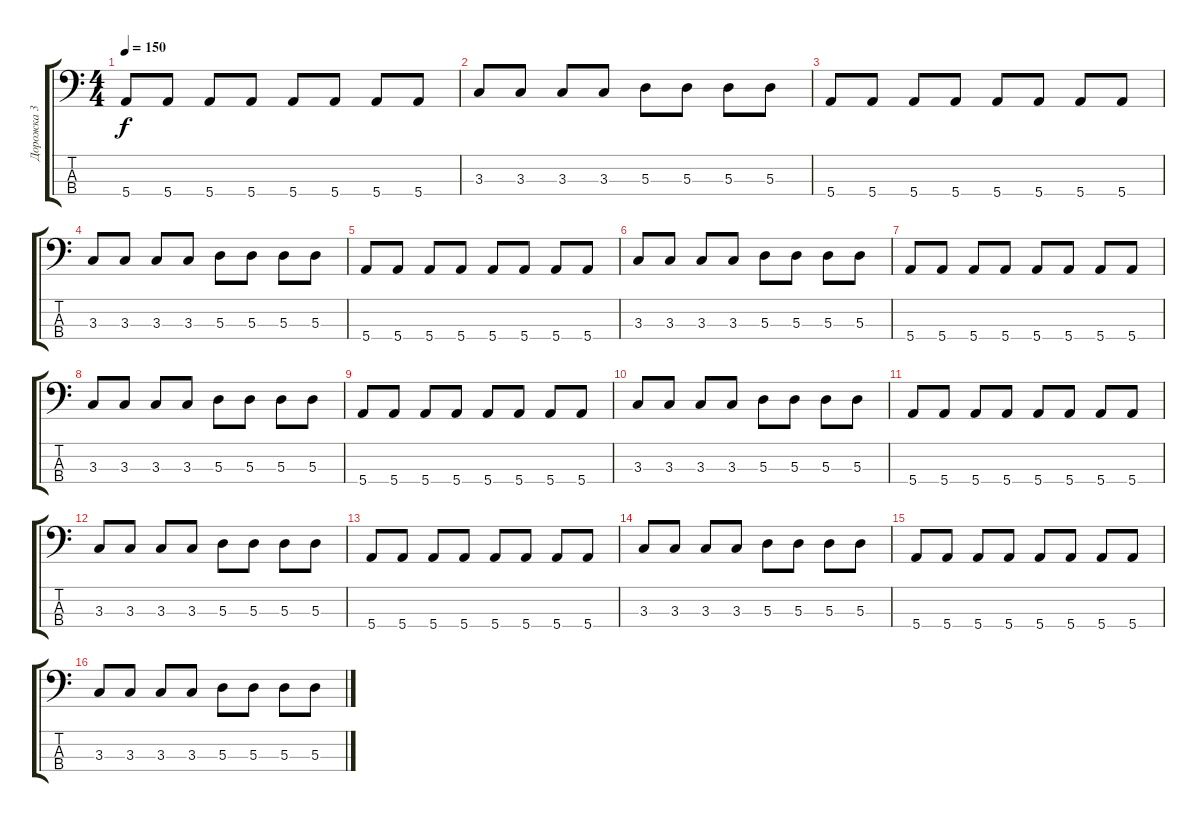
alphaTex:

\track ("Дорожка 3" "Дорожка 3") {instrument electricbassfinger}
\staff {score tabs}
\tuning (G2 D2 A1 E1) {hide}
\ts (4 4)
\tempo 150
\clef f4
\ks c
5.4.8{dy f} 5.4.8 5.4.8 5.4.8 5.4.8 5.4.8 5.4.8 5.4.8 |
3.3.8 3.3.8 3.3.8 3.3.8 5.3.8 5.3.8 5.3.8 5.3.8 |
5.4.8 5.4.8 5.4.8 5.4.8 5.4.8 5.4.8 5.4.8 5.4.8 |
3.3.8 3.3.8 3.3.8 3.3.8 5.3.8 5.3.8 5.3.8 5.3.8 |
5.4.8 5.4.8 5.4.8 5.4.8 5.4.8 5.4.8 5.4.8 5.4.8 |
3.3.8 3.3.8 3.3.8 3.3.8 5.3.8 5.3.8 5.3.8 5.3.8 |
5.4.8 5.4.8 5.4.8 5.4.8 5.4.8 5.4.8 5.4.8 5.4.8 |
3.3.8 3.3.8 3.3.8 3.3.8 5.3.8 5.3.8 5.3.8 5.3.8 |
5.4.8 5.4.8 5.4.8 5.4.8 5.4.8 5.4.8 5.4.8 5.4.8 |
3.3.8 3.3.8 3.3.8 3.3.8 5.3.8 5.3.8 5.3.8 5.3.8 |
5.4.8 5.4.8 5.4.8 5.4.8 5.4.8 5.4.8 5.4.8 5.4.8 |
3.3.8 3.3.8 3.3.8 3.3.8 5.3.8 5.3.8 5.3.8 5.3.8 |
5.4.8 5.4.8 5.4.8 5.4.8 5.4.8 5.4.8 5.4.8 5.4.8 |
3.3.8 3.3.8 3.3.8 3.3.8 5.3.8 5.3.8 5.3.8 5.3.8 |
5.4.8 5.4.8 5.4.8 5.4.8 5.4.8 5.4.8 5.4.8 5.4.8 |
3.3.8 3.3.8 3.3.8 3.3.8 5.3.8 5.3.8 5.3.8 5.3.8
